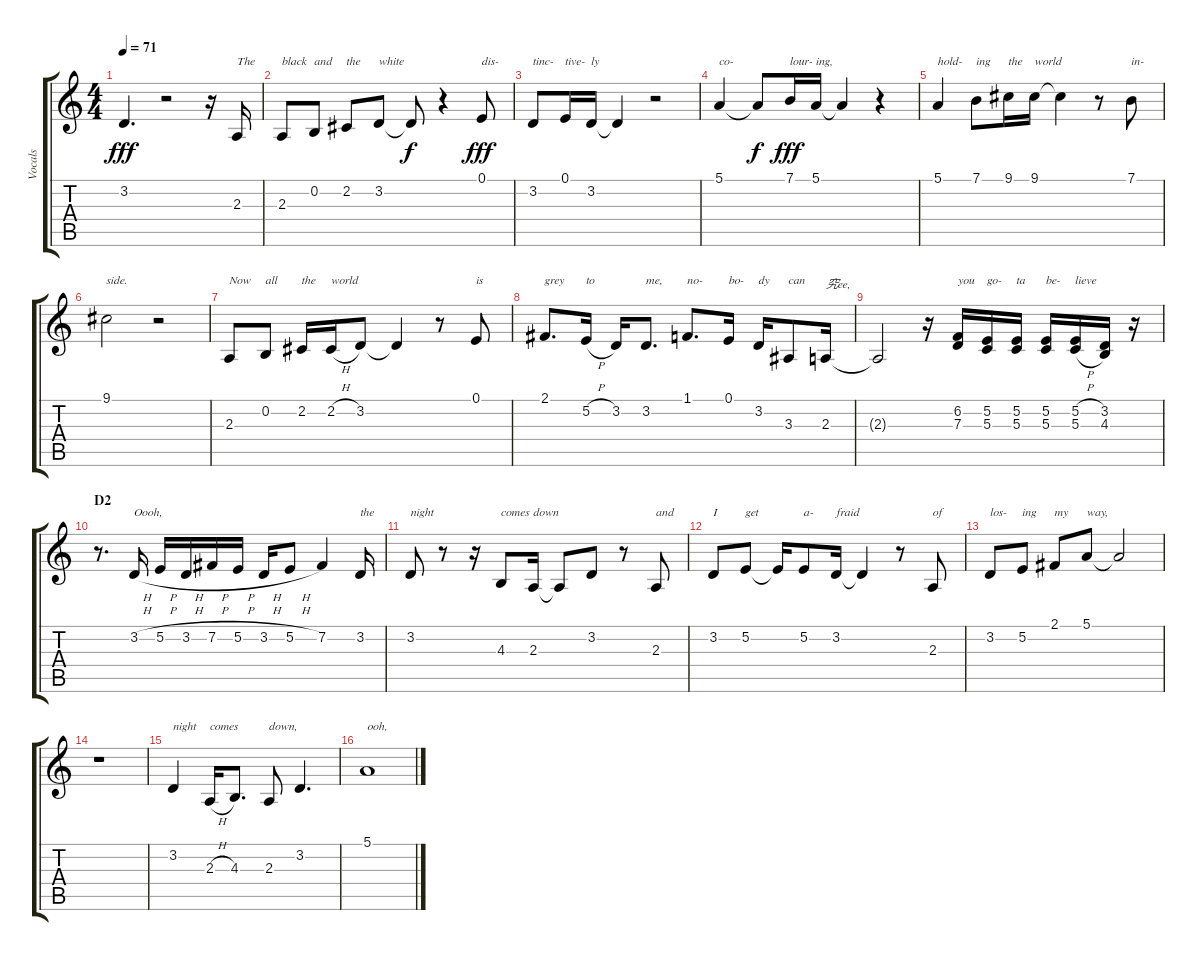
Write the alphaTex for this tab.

\track ("Vocals" "Vocals") {instrument lead6voice}
\staff {score tabs}
\tuning (E4 B3 G3 D3 A2 E2) {hide}
\ts (4 4)
\tempo 71
\clef g2
\ks c
3.2{t}.4{d dy fff} r.2 r.16 2.3.16{txt "The"} |
2.3.8{txt "black"} 0.2.8{txt "and"} 2.2.8{txt "the"} 3.2.8{txt "white"} 3.2{t}.8{dy f} r.4 0.1.8{txt "dis-" dy fff} |
3.2.8{txt "tinc-"} 0.1.16{txt "tive-"} 3.2.16{txt "ly"} 3.2{t}.4 r.2 |
5.1.4{txt "co-"} 5.1{t}.8{dy f} 7.1.16{txt "lour-" dy fff} 5.1.16{txt "ing,"} 5.1{t}.4 r.4 |
5.1.4{txt "hold-"} 7.1.8{txt "ing"} 9.1.16{txt "the"} 9.1.16{txt "world"} 9.1{t}.4 r.8 7.1.8{txt "in-"} |
9.1.2{txt "side."} r.2 |
2.3.8{txt "Now"} 0.2.8{txt "all"} 2.2.16{txt "the"} 2.2{h}.16{txt "world"} 3.2.8 3.2{t}.4 r.8 0.1.8{txt "is"} |
2.1.8{d txt "grey"} 5.2{h}.16{txt "to"} 3.2.16 3.2.8{d txt "me,"} 1.1.8{d txt "no-"} 0.1.16{txt "bo-"} 3.2.16{txt "dy"} 3.3.8{txt "can"} 2.3.16{txt "究ee,"} |
2.3{t}.2 r.16 (6.2 7.3).16{txt "you"} (5.2 5.3).16{txt "go-"} (5.2 5.3).16{txt "ta"} (5.2 5.3).16{txt "be-"} (5.2{h} 5.3{h}).16{txt "lieve"} (3.2 4.3).16 r.16 |
\section ("" "D2")
r.8{d} 3.2{h}.16{txt "Oooh,"} 5.2{h}.16 3.2{h}.16 7.2{h}.16 5.2{h}.16 3.2{h}.16 5.2{h}.8 7.2.4 3.2.16{txt "the"} |
3.2.8{txt "night"} r.8 r.16 4.3.8{txt "comes"} 2.3.16{txt "down"} 2.3{t}.8 3.2.8 r.8 2.3.8{txt "and"} |
3.2.8{txt "I"} 5.2.8{txt "get"} 5.2{t}.16 5.2.8{txt "a-"} 3.2.16{txt "fraid"} 3.2{t}.4 r.8 2.3.8{txt "of"} |
3.2.8{txt "los-"} 5.2.8{txt "ing"} 2.1.8{txt "my"} 5.1.8{txt "way,"} 5.1{t}.2 |
r.1 |
3.2.4{txt "night"} 2.3{h}.16{txt "comes"} 4.3.8{d} 2.3.8{txt "down,"} 3.2.4{d} |
5.1.1{txt "ooh,"}
